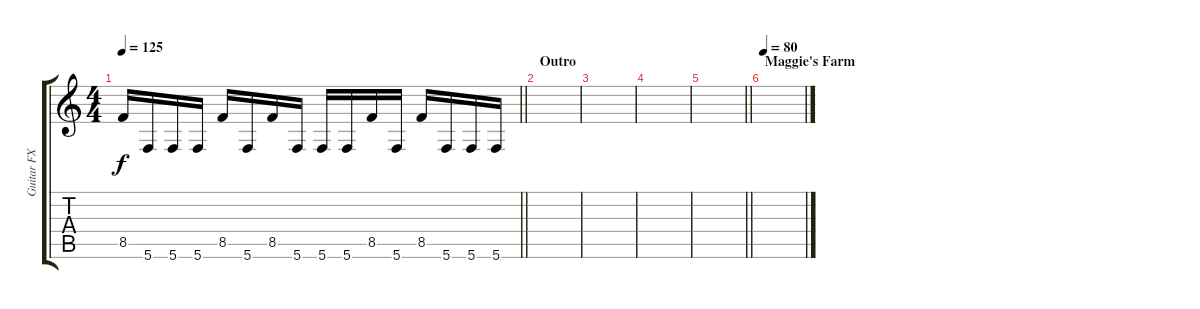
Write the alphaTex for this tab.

\track ("Guitar FX" "Guitar FX") {instrument overdrivenguitar}
\staff {score tabs}
\tuning (E4 B3 G3 D3 A2 C2) {hide}
\ts (4 4)
\tempo 125
\clef g2
\barLineRight lightlight
\ks c
8.5.16{dy f balance 16} 5.6.16{balance 0} 5.6.16{balance 16} 5.6.16{balance 0} 8.5.16{balance 16} 5.6.16{balance 0} 8.5.16{balance 16} 5.6.16{balance 0} 5.6.16{balance 16} 5.6.16{balance 0} 8.5.16{balance 16} 5.6.16{balance 0} 8.5.16{balance 16} 5.6.16{balance 0} 5.6.16{balance 16} 5.6.16{balance 0} |
\section ("" "Outro")
|
|
|
\barLineRight lightlight
|
\section ("" "Maggie's Farm")
\tempo 80
